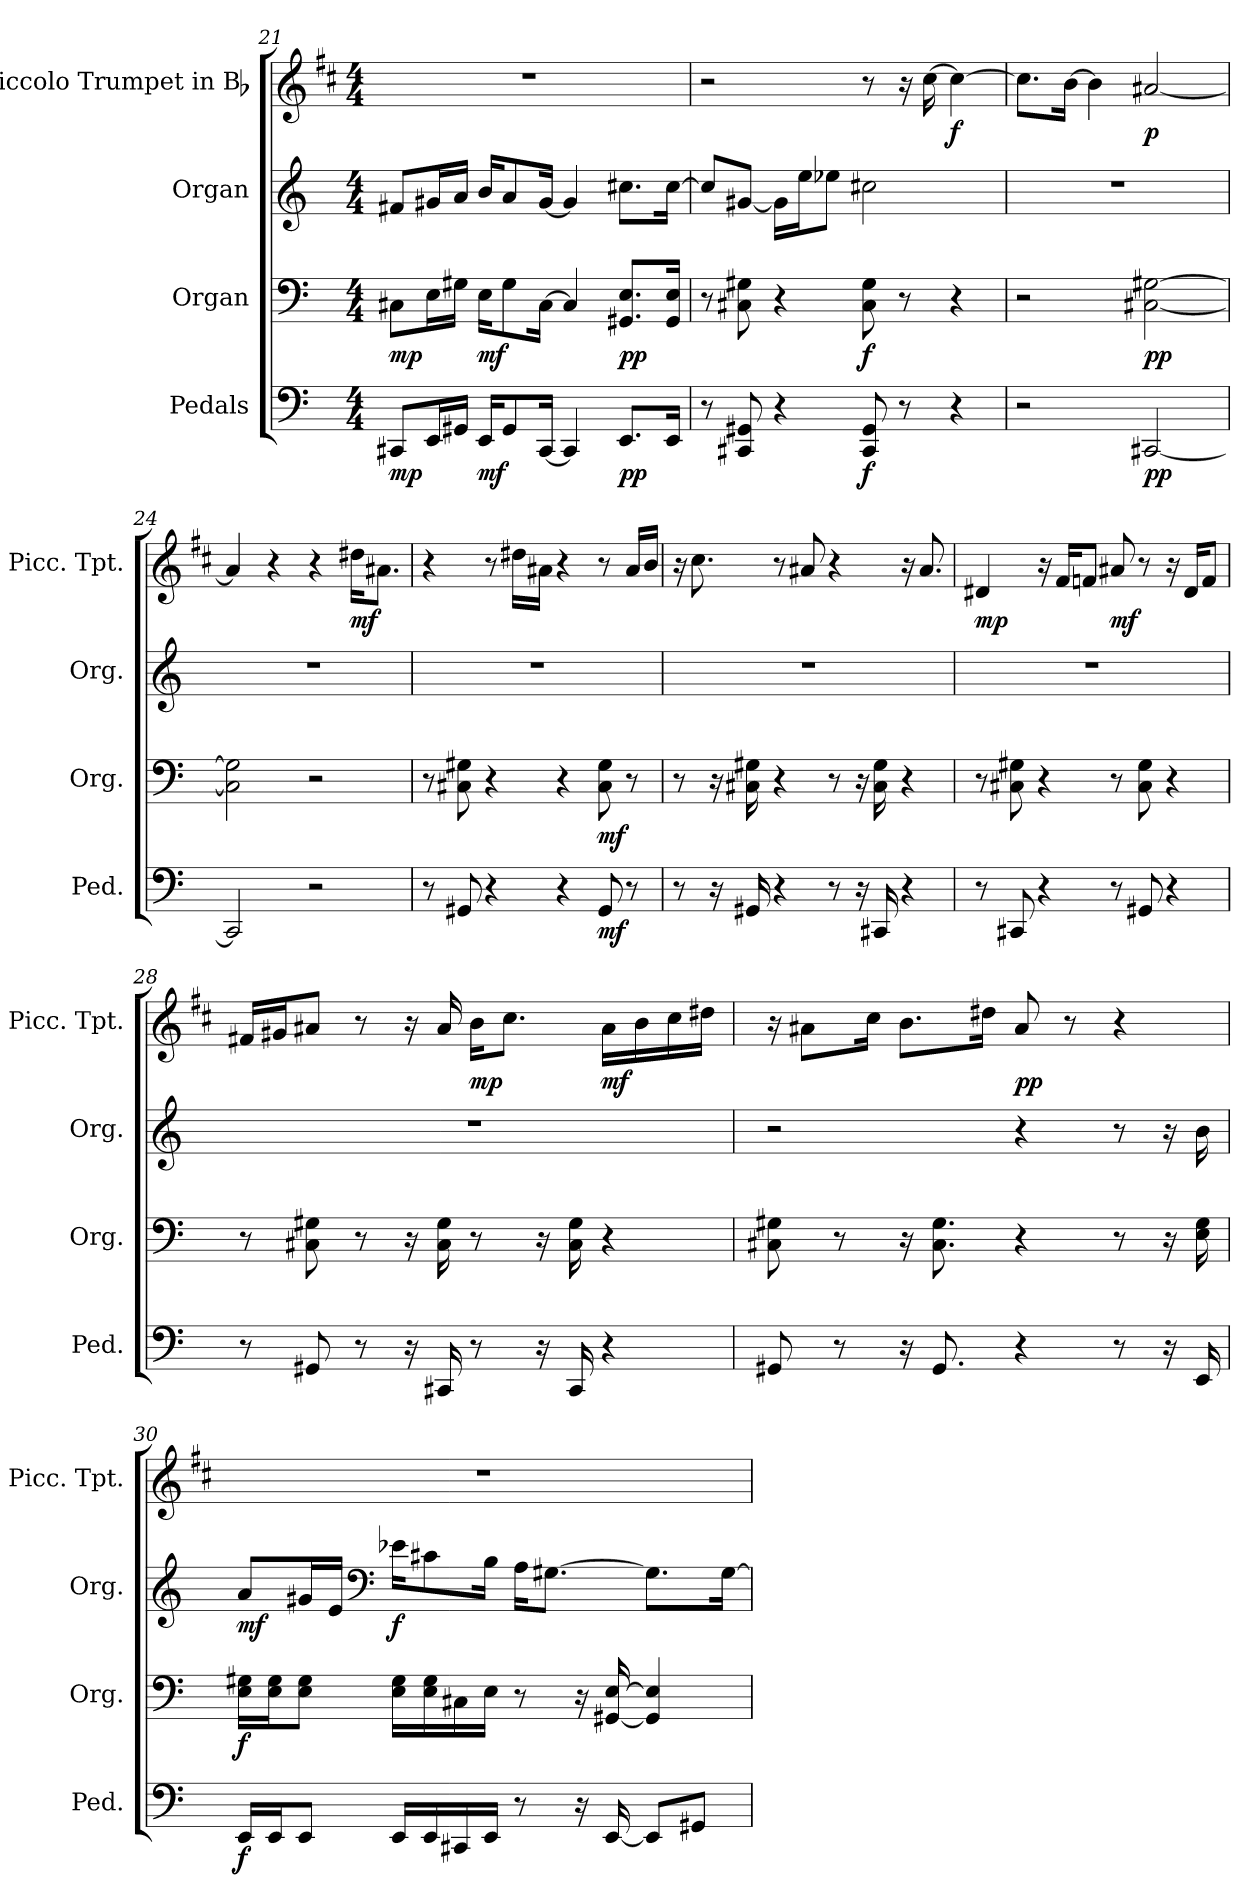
**kern	**dynam	**kern	**dynam	**kern	**dynam	**kern	**dynam
*part4	*part4	*part3	*part3	*part2	*part2	*part1	*part1
*staff4	*staff4	*staff3	*staff3	*staff2	*staff2	*staff1	*staff1
*I"Pedals	*	*I"Organ	*	*I"Organ	*	*I"Piccolo Trumpet in Bb	*
*I'Ped.	*	*I'Org.	*	*I'Org.	*	*I'Picc. Tpt.	*
!!LO:LB:g=z
*clefF4	*	*clefF4	*	*clefG2	*	*clefG2	*
*	*	*	*	*	*	*ITrd-6c-10	*
*k[]	*	*k[]	*	*k[]	*	*k[]	*
*C:	*	*C:	*	*C:	*	*C:	*
*M4/4	*	*M4/4	*	*M4/4	*	*M4/4	*
=21	=21	=21	=21	=21	=21	=21	=21
8CC#Xi/L	mp	8C#Xi\L	mp	8f#Xi/L	.	1r	.
16EEi/L	.	16Ei\L	.	16g#Xi/L	.	.	.
16GG#Xi/JJ	.	16G#Xi\JJ	.	16ai/JJ	.	.	.
16EEi/KL	mf	16Ei\KL	mf	16bi/KL	.	.	.
8GG#i/	.	8G#i\	.	8ai/	.	.	.
[16CC#i/Jk	.	[16C#i\Jk	.	[16g#i/Jk	.	.	.
4CC#i/]	.	4C#i/]	.	4g#i/]	.	.	.
8.EEi/L	pp	8.GG#Xi/ 8.EiL	pp	8.cc#Xi\L	.	.	.
16EEi/Jk	.	16GG#i/ 16EiJk	.	[16cc#i\Jk	.	.	.
=22	=22	=22	=22	=22	=22	=22	=22
8r	.	8r	.	8cc#i/L]	.	2r	.
8CC#Xi/ 8GG#Xi	.	8C#Xi\ 8G#Xi	.	[8g#Xi/J	.	.	.
4r	.	4r	.	16g#i\LL]	.	.	.
.	.	.	.	16eei\J	.	.	.
.	.	.	.	8ee-Xi\J	.	.	.
8CC#i/ 8GG#i	f	8C#i\ 8G#i	f	2cc#Xi\	.	8r	.
8r	.	8r	.	.	.	16r	.
.	.	.	.	.	.	[16bbi\	.
4r	.	4r	.	.	.	4bbi\_	f
=23	=23	=23	=23	=23	=23	=23	=23
2r	.	2r	.	1r	.	8.bbi\L]	.
.	.	.	.	.	.	[16aai\Jk	.
.	.	.	.	.	.	4aai\]	.
[2CC#Xi/	pp	[2C#Xi\ [2G#Xi	pp	.	.	[2gg#Xi/	p
=24	=24	=24	=24	=24	=24	=24	=24
2CC#i/]	.	2C#i\] 2G#i]	.	1r	.	4gg#i/]	.
.	.	.	.	.	.	4r	.
2r	.	2r	.	.	.	4r	.
.	.	.	.	.	.	16ccc#Xi\KL	mf
.	.	.	.	.	.	8.gg#Xi\J	.
!!LO:LB:g=z
=25	=25	=25	=25	=25	=25	=25	=25
8r	.	8r	.	1r	.	4r	.
8GG#Xi/	.	8C#Xi\ 8G#Xi	.	.	.	.	.
4r	.	4r	.	.	.	8r	.
.	.	.	.	.	.	16ccc#Xi\LL	.
.	.	.	.	.	.	16gg#Xi\JJ	.
4r	.	4r	.	.	.	4r	.
8GG#i/	mf	8C#i\ 8G#i	mf	.	.	8r	.
8r	.	8r	.	.	.	16gg#i/LL	.
.	.	.	.	.	.	16aai/JJ	.
=26	=26	=26	=26	=26	=26	=26	=26
8r	.	8r	.	1r	.	16r	.
.	.	.	.	.	.	8.bbi\	.
16r	.	16r	.	.	.	.	.
16GG#Xi/	.	16C#Xi\ 16G#Xi	.	.	.	.	.
4r	.	4r	.	.	.	8r	.
.	.	.	.	.	.	8gg#Xi/	.
8r	.	8r	.	.	.	4r	.
16r	.	16r	.	.	.	.	.
16CC#Xi/	.	16C#i\ 16G#i	.	.	.	.	.
4r	.	4r	.	.	.	16r	.
.	.	.	.	.	.	8.gg#i/	.
=27	=27	=27	=27	=27	=27	=27	=27
8r	.	8r	.	1r	.	4cc#Xi/	mp
8CC#Xi/	.	8C#Xi\ 8G#Xi	.	.	.	.	.
4r	.	4r	.	.	.	16r	.
.	.	.	.	.	.	16eei/KL	.
.	.	.	.	.	.	8ee-Xi/J	.
8r	.	8r	.	.	.	8gg#Xi/	mf
8GG#Xi/	.	8C#i\ 8G#i	.	.	.	8r	.
4r	.	4r	.	.	.	16r	.
.	.	.	.	.	.	16cc#i/KL	.
.	.	.	.	.	.	8ee-i/J	.
!!LO:PB:g=z
=28	=28	=28	=28	=28	=28	=28	=28
8r	.	8r	.	1r	.	16eeni/LL	.
.	.	.	.	.	.	16ff#Xi/J	.
8GG#Xi/	.	8C#Xi\ 8G#Xi	.	.	.	8gg#Xi/J	.
8r	.	8r	.	.	.	8r	.
16r	.	16r	.	.	.	16r	.
16CC#Xi/	.	16C#i\ 16G#i	.	.	.	16gg#i/	.
8r	.	8r	.	.	.	16aai\KL	mp
.	.	.	.	.	.	8.bbi\J	.
16r	.	16r	.	.	.	.	.
16CC#i/	.	16C#i\ 16G#i	.	.	.	.	.
4r	.	4r	.	.	.	16gg#i\LL	mf
.	.	.	.	.	.	16aai\	.
.	.	.	.	.	.	16bbi\	.
.	.	.	.	.	.	16ccc#Xi\JJ	.
=29	=29	=29	=29	=29	=29	=29	=29
8GG#Xi/	.	8C#Xi\ 8G#Xi	.	2r	.	16r	.
.	.	.	.	.	.	8gg#Xi\L	.
8r	.	8r	.	.	.	.	.
.	.	.	.	.	.	16bbi\Jk	.
16r	.	16r	.	.	.	8.aai\L	.
8.GG#i/	.	8.C#i\ 8.G#i	.	.	.	.	.
.	.	.	.	.	.	16ccc#Xi\Jk	.
4r	.	4r	.	4r	.	8gg#i/	pp
.	.	.	.	.	.	8r	.
8r	.	8r	.	8r	.	4r	.
16r	.	16r	.	16r	.	.	.
16EEi/	.	16Ei\ 16G#i	.	16bi\	.	.	.
!!LO:LB:g=z
=30	=30	=30	=30	=30	=30	=30	=30
16EEi/LL	f	16Ei\ 16G#XiLL	f	8ai/L	mf	1r	.
16EEi/J	.	16Ei\ 16G#iJ	.	.	.	.	.
8EEi/J	.	8Ei\ 8G#iJ	.	16g#Xi/L	.	.	.
.	.	.	.	16ei/JJ	.	.	.
*	*	*	*	*clefF4	*	*	*
16EEi/LL	.	16Ei\ 16G#iLL	.	16e-Xi\KL	f	.	.
16EEi/	.	16Ei\ 16G#i	.	8c#Xi\	.	.	.
16CC#Xi/	.	16C#Xi\	.	.	.	.	.
16EEi/JJ	.	16Ei\JJ	.	16Bi\Jk	.	.	.
8r	.	8r	.	16Ai\KL	.	.	.
.	.	.	.	[8.G#Xi\J	.	.	.
16r	.	16r	.	.	.	.	.
[16EEi/	.	[16GG#Xi/ [16Ei	.	.	.	.	.
8EEi/L]	.	4GG#i/] 4Ei]	.	8.G#i\L]	.	.	.
8GG#Xi/J	.	.	.	.	.	.	.
.	.	.	.	[16G#i\Jk	.	.	.
=	=	=	=	=	=	=	=
*-	*-	*-	*-	*-	*-	*-	*-
